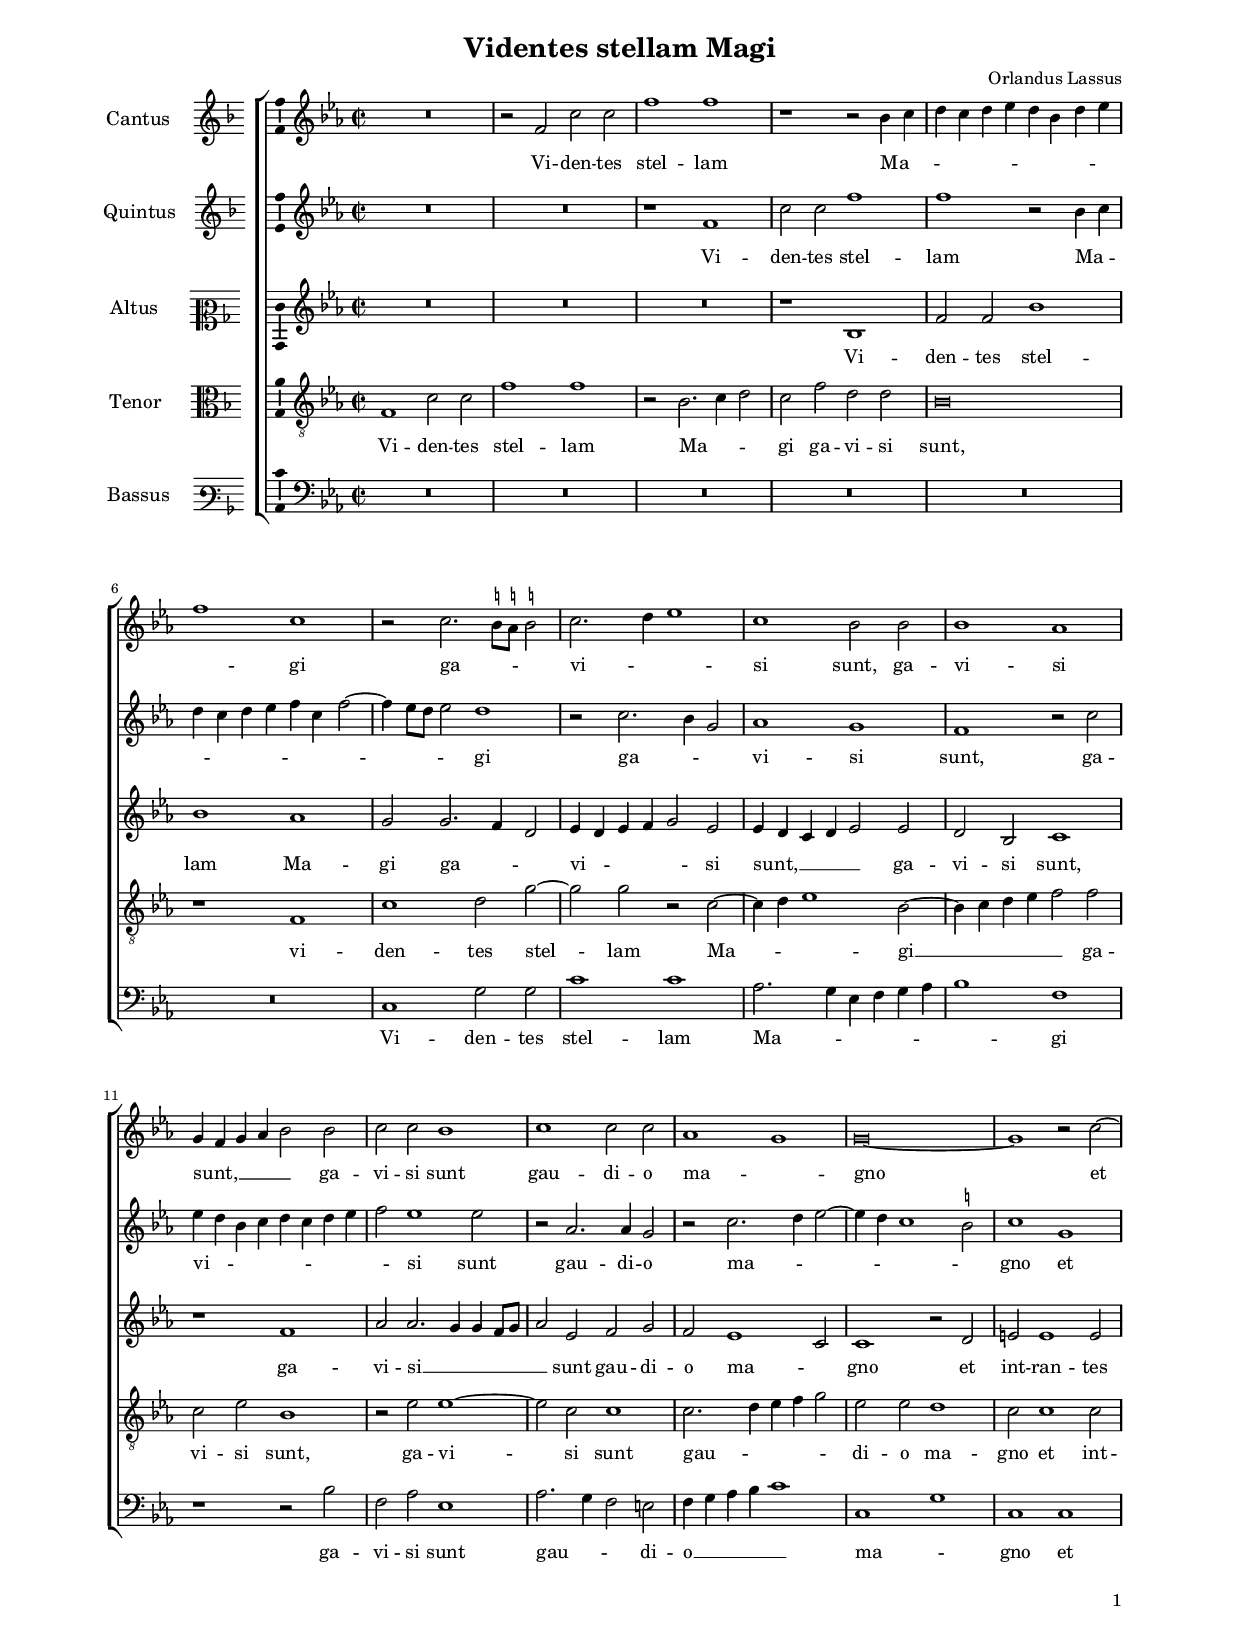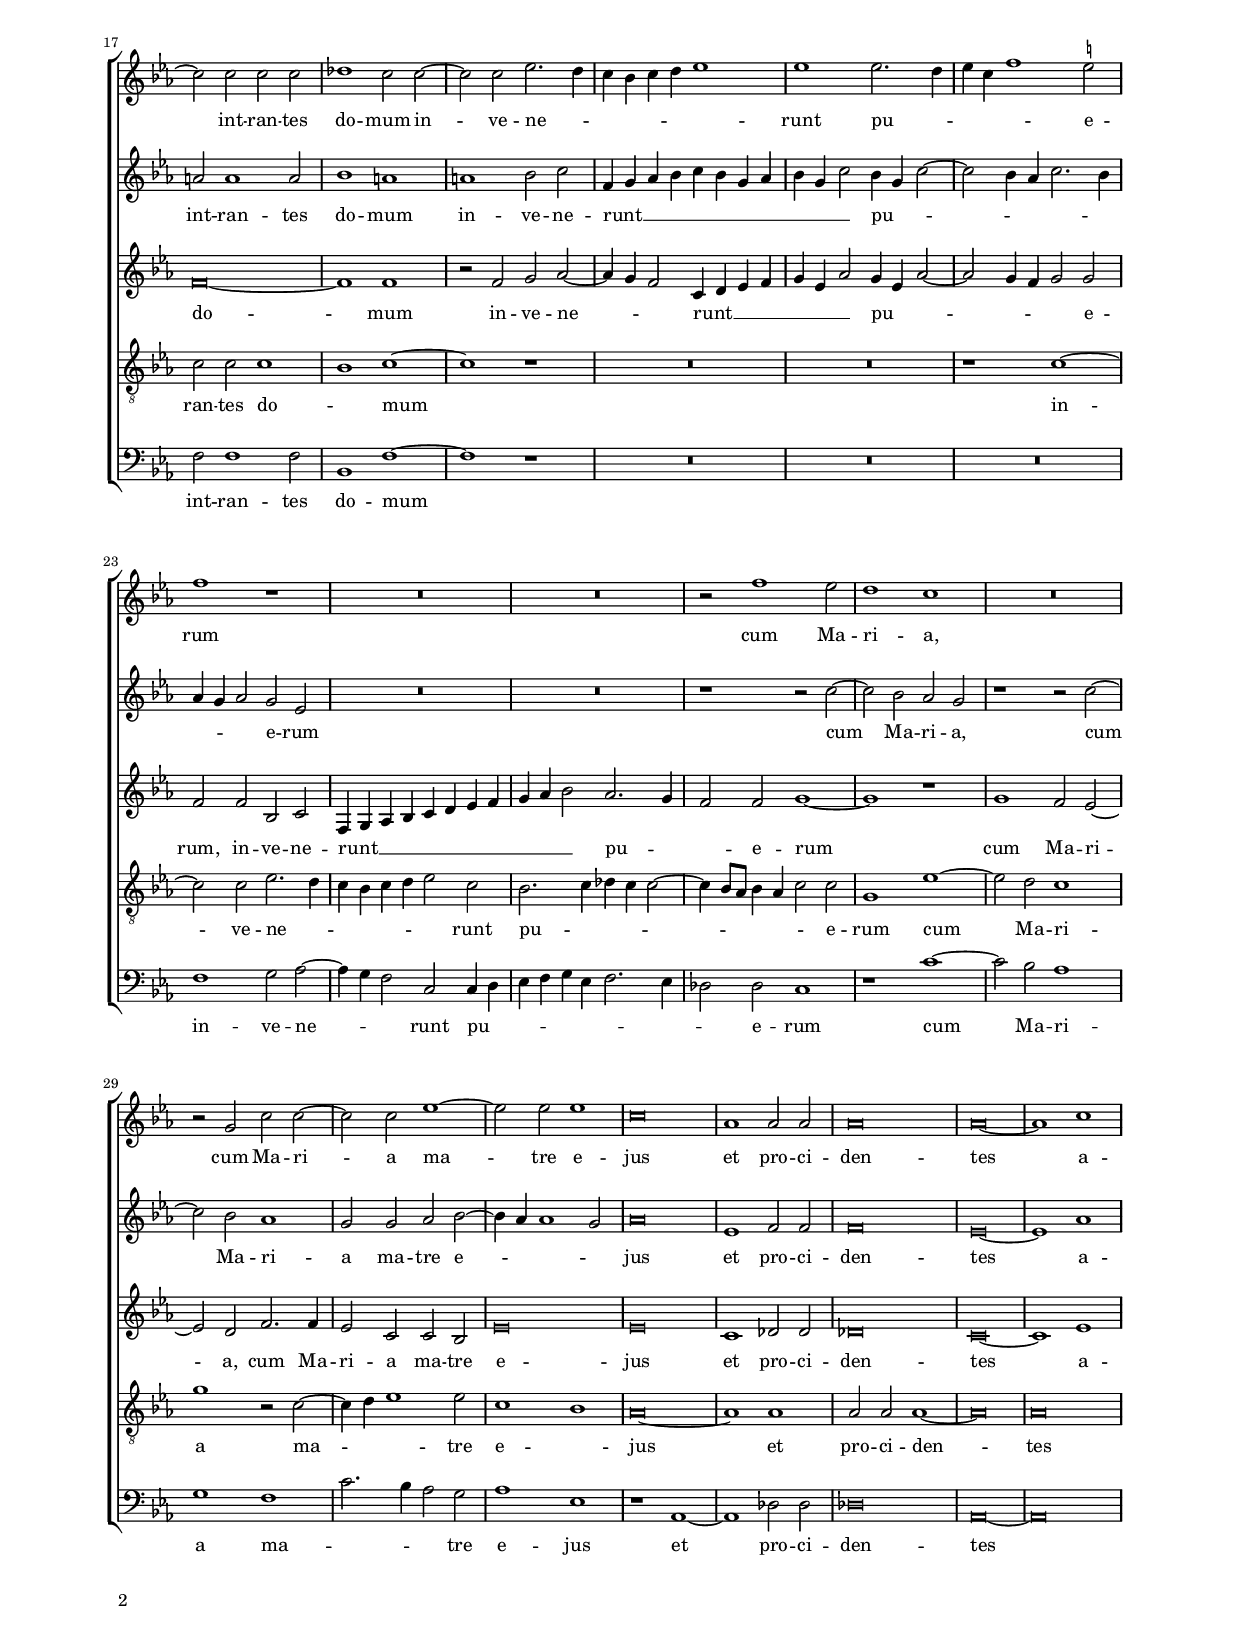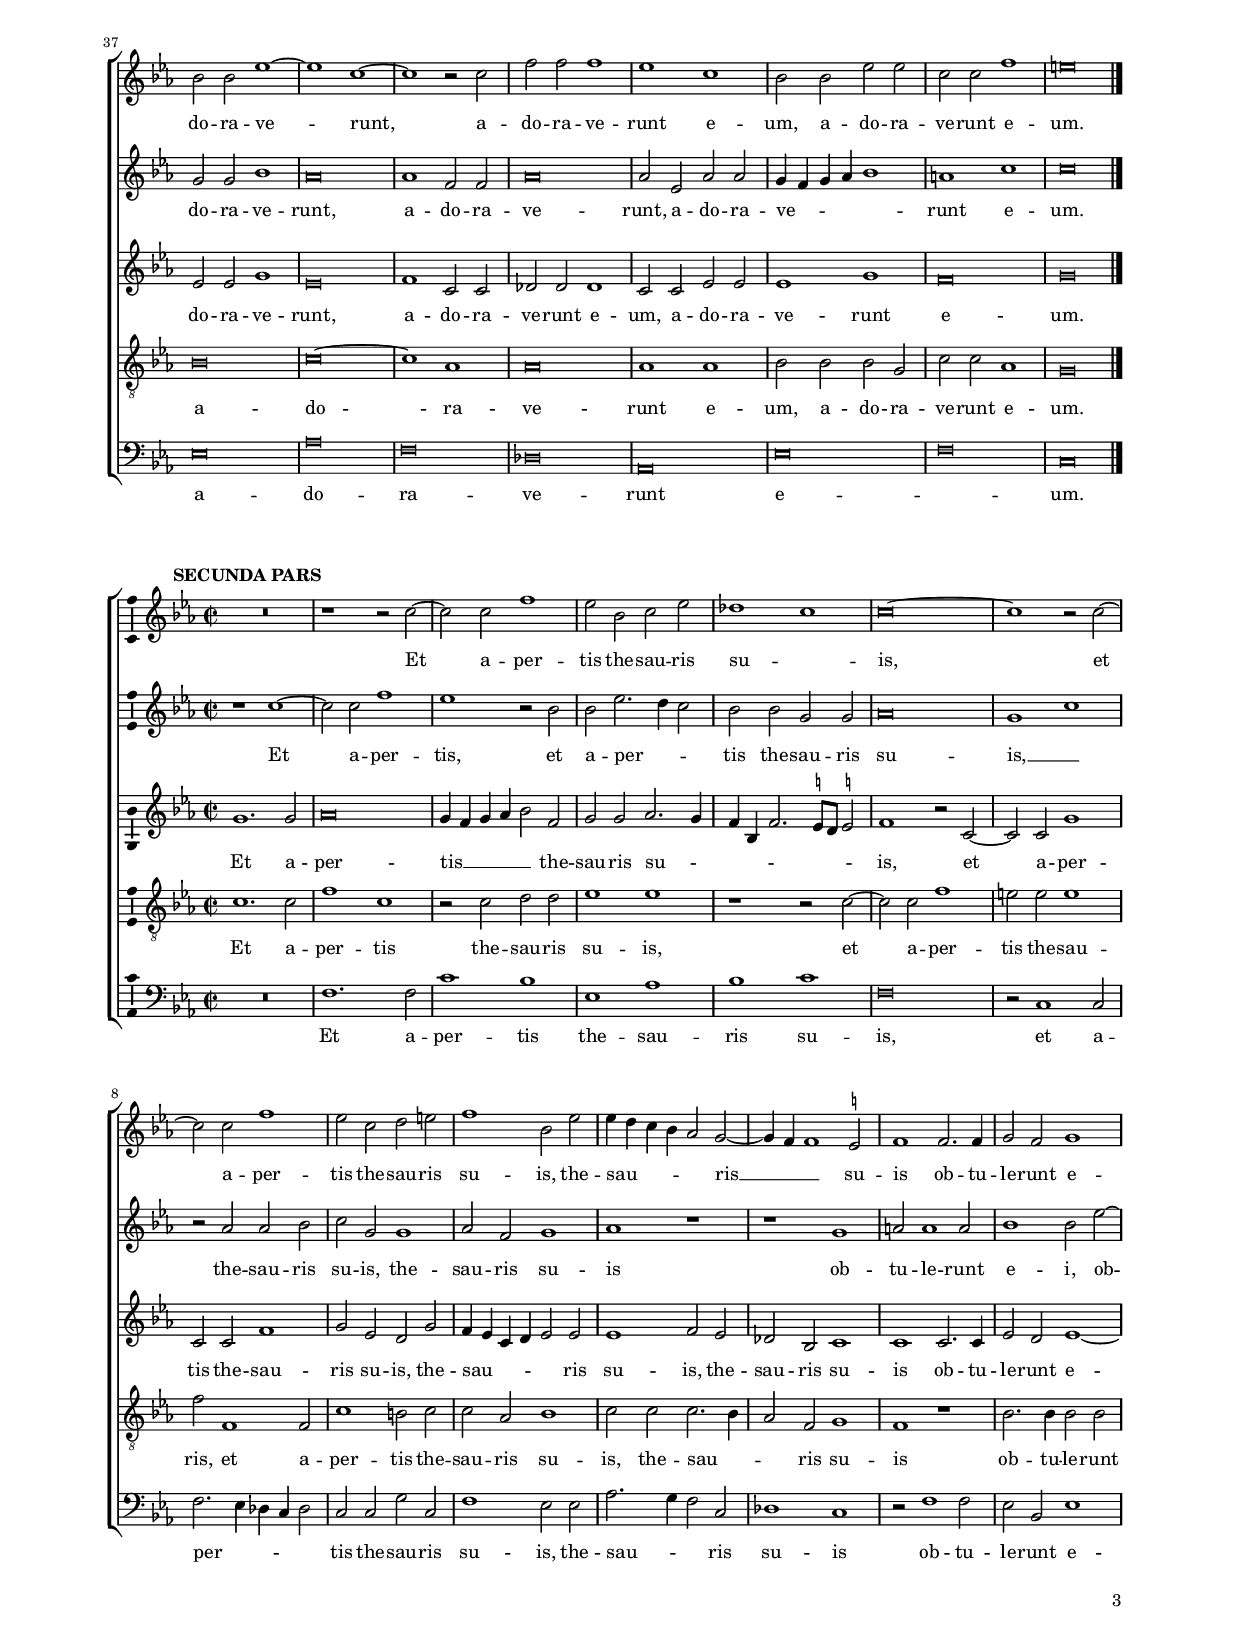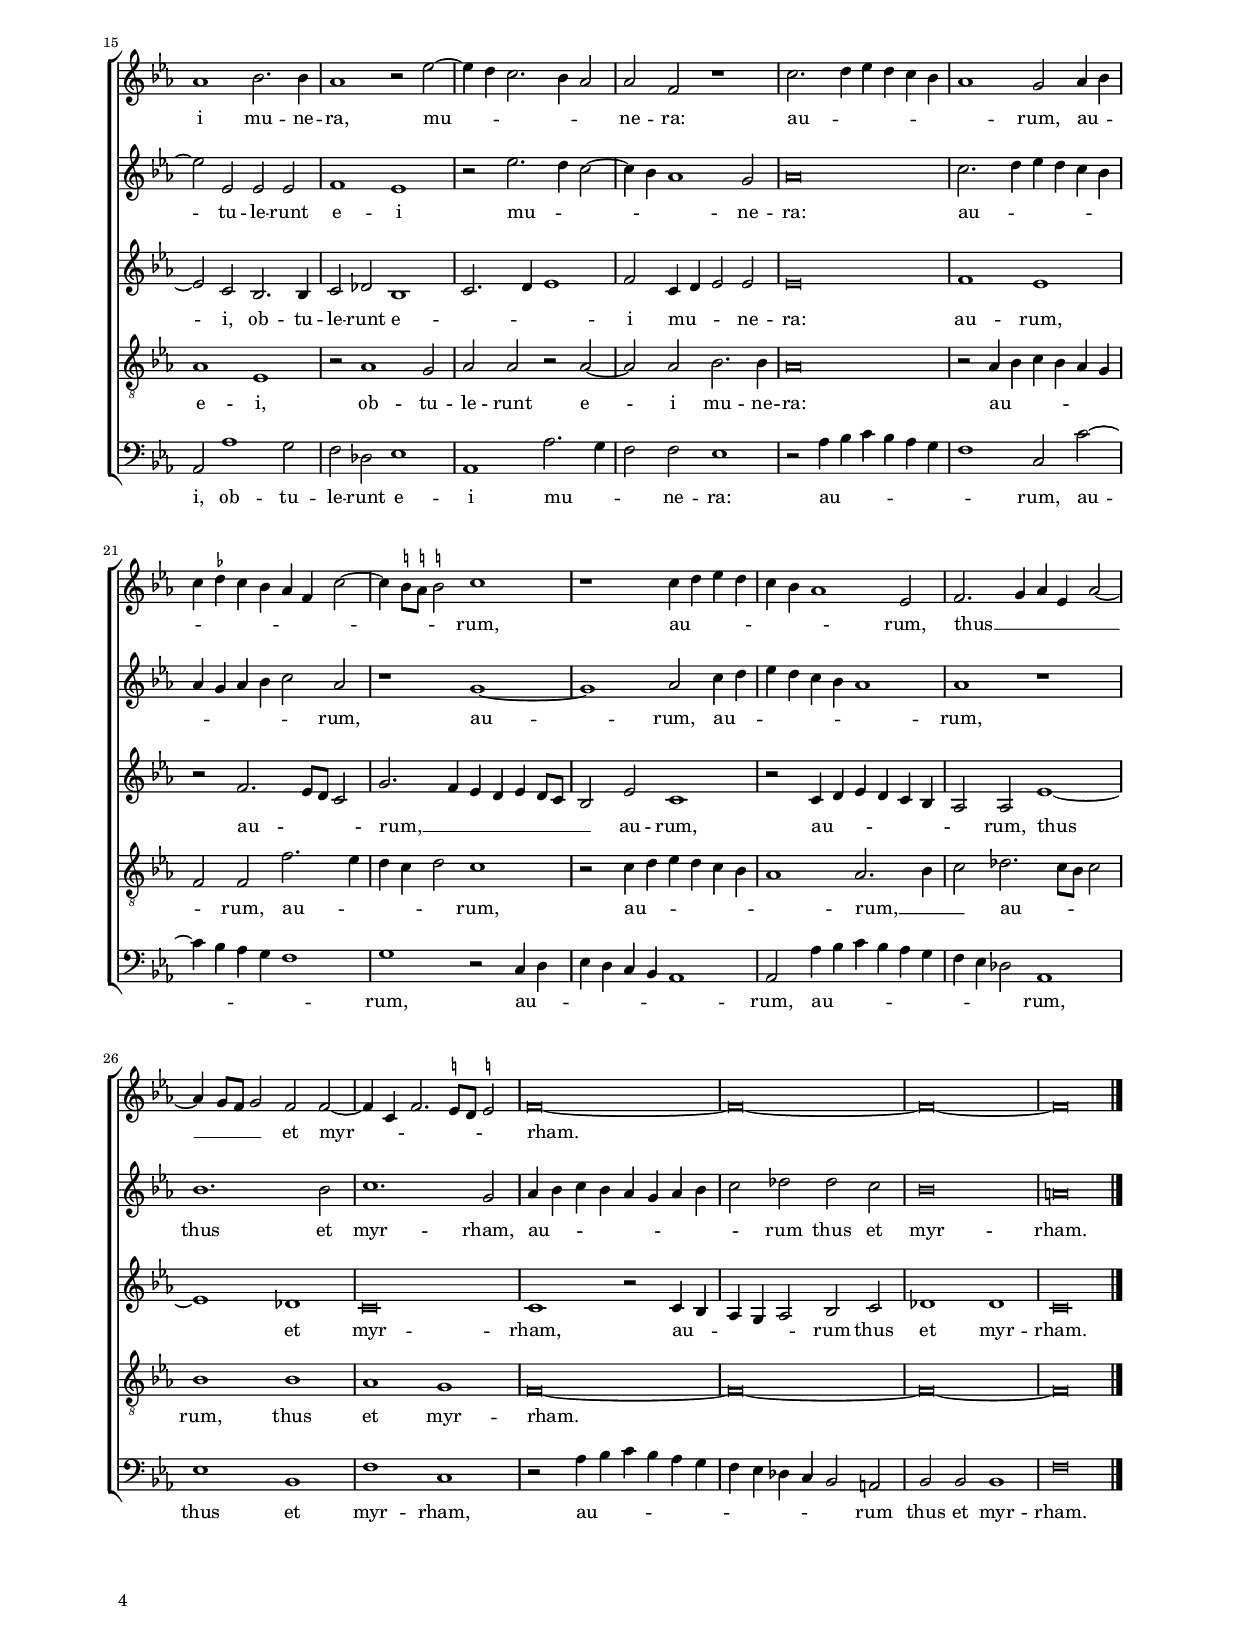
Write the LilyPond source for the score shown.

\header
{
  title="Videntes stellam Magi"
  composer="Orlandus Lassus"
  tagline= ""
}

\version "2.22.1"
\include "deutsch.ly"
#(set-global-staff-size 15)
% #(set-default-paper-size "letter")
#(ly:set-option 'point-and-click #f)

	
	ficta = { \once \set suggestAccidentals = ##t }
	
	forget = #(define-music-function (music) (ly:music?) #{
		\accidentalStyle forget
		$music
		\accidentalStyle default
		#})
	
	m = \melisma
	me = \melismaEnd


\paper
	{
	top-margin = 1.8 \cm
	bottom-margin = 1.2 \cm
	left-margin = 2 \cm
	right-margin = 2 \cm
	ragged-bottom = ##f
	ragged-last-bottom = ##t
	print-page-number = ##f
	score-system-spacing = #'((basic-distance . 16) (minimum-distance . 14) (padding . 5) (strechability . 150))
	system-system-spacing = #'((basic-distance . 16) (minimum-distance . 14) (padding . 5) (strechability . 150))
    oddFooterMarkup=\markup   \fill-line { "" \fromproperty #'page:page-number-string }
    evenFooterMarkup=\markup  \fill-line { \fromproperty #'page:page-number-string "" }
    last-bottom-spacing = #'((basic-distance . 12) (minimum-distance . 7) (padding . 4))
%	systems-per-page = 3
%   page-count = 4
%	min-systems-per-page = 3
	}

global = {
	\key f \major
	\time 2/2 \set Score.measureLength = #(ly:make-moment 2/1)
    \set Score.tempoHideNote = ##t
    \tempo 2 = 90
    \skip 1*2*44 \bar "|."
	}
	

incipitcantus = \markup { \score {
	{
	\set Staff.instrumentName = \markup { \fontsize #1 "Cantus" }
	\key f \major
	\clef violin
	s4 \bar ""
	}
	\layout  {
	raggedright = ##t
	indent = 1.8 \cm
	line-width = 2.5 \cm
	\context { \Staff \remove Time_signature_engraver }
	\override Staff.Clef.Y-extent = #'(0 . 0)
	}} \hspace #1 }
       
      
incipitquintus = \markup { \score {
	{
	\set Staff.instrumentName = \markup { \fontsize #1 "Quintus" }
	\key f \major
	\clef violin
	s4 \bar ""
	}
	\layout  {
	raggedright = ##t
	indent = 1.8 \cm
	line-width = 2.5 \cm
	\context { \Staff \remove Time_signature_engraver }
	\override Staff.Clef.Y-extent = #'(0 . 0)
	}} \hspace #1 }

      
incipitaltus = \markup { \score {
	{
	\set Staff.instrumentName = \markup { \fontsize #1 "Altus" }
	\key f \major
	\clef mezzosoprano
	s4 \bar ""
	}
	\layout  {
	raggedright = ##t
	indent = 1.8 \cm
	line-width = 2.5 \cm
	\context { \Staff \remove Time_signature_engraver }
	\override Staff.Clef.Y-extent = #'(0 . 0)
	}} \hspace #1 }


incipittenor = \markup { \score {
	{
	\set Staff.instrumentName = \markup { \fontsize #1 "Tenor" }
	\key f \major
	\clef alto
	s4 \bar ""
	}
	\layout  {
	raggedright = ##t
	indent = 1.8 \cm
	line-width = 2.5 \cm
	\context { \Staff \remove Time_signature_engraver }
	\override Staff.Clef.Y-extent = #'(0 . 0)
	}} \hspace #1 }
      
      
incipitbassus = \markup { \score {
	{
	\set Staff.instrumentName = \markup { \fontsize #1 "Bassus" }
	\key f \major
	\clef varbaritone
	s4 \bar ""
	}
	\layout  {
	raggedright = ##t
	indent = 1.8 \cm
	line-width = 2.5 \cm
	\context { \Staff \remove Time_signature_engraver }
	\override Staff.Clef.Y-extent = #'(0 . 0)
	}} \hspace #1 }


cantus =  \relative c''
	{
	R\breve
	r2 g d' d
	g1 g
	r1 r2 c,4 d |
%5
    e4 d e f e c e f
	g1 d
	r2 d2. \stemDown \ficta cis8 \ficta h \stemNeutral \ficta cis!2
	d2. e4 f1
	d1 c2 c |
%10
    c1 b
	a4 g a b c2 c
	d2 d c1
	d1 d2 d
	b1 a |
%15
    a\breve~
	a1 r2 d~
	d2 d d d
	es1 d2 d~
	d2 d f2. e4 |
%20
    d4 c d e f1
	f1 f2. e4
	f4 d g1 \ficta fis2
	g1 r
	R\breve |
%25
    R\breve
	r2 g1 f2
	e1 d
	R\breve
	r2 a d d~ |
%30
    d2 d f1~
	f2 f f1
	d\breve
	b1 b2 b
	b\breve |
%35
    b\breve~
	b1 d
	c2 c f1~
	f1 d~
	d1 r2 d |
%40
    g2 g g1
	f1 d
	c2 c f f
	d2 d g1
	fis\breve |
	}


quintus =  \relative c''
	{
	R\breve
	R\breve
	r1 g
	d'2 d g1
%5
	g1 r2 c,4 d |
	e4 d e f g d g2~
	g4 f8 e f2 e1
	r2 d2. c4 a2
	b1 a
%10
	g1 r2 d' |
	f4 e c d e d e f
	g2 f1 f2
	r2 b,2. b4 a2
	r2 d2. e4 f2~
%15
	f4 e d1 \ficta cis2 |
	d1 a
	h2 h1 h2
	c1 h
	h1 c2 d
%20
	g,4 a b c d c a b |
	c4 a d2 c4 a d2~
	d2 c4 b d2. c4
	b4 a b2 a f
	R\breve
%25
	R\breve |
	r1 r2 d'~
	d2 c b a
	r1 r2 d~
	d2 c b1
%30
	a2 a b c~ |
	c4 b b1 a2
	b\breve
	f1 g2 g
	g\breve
%35
	f\breve~ |
	f1 b
	a2 a c1
	b\breve
	b1 g2 g
%40
	b\breve |
	b2 f b b
	a4 g a b c1
	h1 d
	d\breve |
	}


altus =  \relative c'
	{
	R\breve
	R\breve
	R\breve
	r1 c
%5
	g'2 g c1 |
	c1 b
	a2 a2. g4 e2
	f4 e f g a2 f
	f4 e d e f2 f
%10
	e2 c d1 |
	r1 g
	b2 b2. a4 a g8 a
	b2 f g a
	g2 f1 d2
%15
	d1 r2 e |
	fis2 fis1 fis2
	g\breve~
	g1 g
	r2 g a b~
%20
	b4 a g2 d4 e f g |
	a4 f b2 a4 f b2~
	b2 a4 g a2 a
	g2 g c, d
	g,4 a b c d e f g
%25
	a4 b c2 b2. a4 |
	g2 g a1~
	a1 r
	a1 g2 f~
	f2 e g2. g4
%30
	f2 d d c |
	f\breve
	f\breve
	d1 es2 es
	es\breve
%35
	d\breve~ |
	d1 f
	f2 f a1
	f\breve
	g1 d2 d
%40
	es2 es es1 |
	d2 d f f
	f1 a
	g\breve
	a\breve |
	}


tenor  =  \relative c'
	{
	g1 d'2 d
	g1 g
	r2 c,2. d4 e2
	d2 g e e
%5
	c\breve |
	r1 g
	d'1 e2 a~
	a2 a r2 d,~
	d4 e f1 c2~
%10
	c4 d e f g2 g |
	d2 f c1
	r2 f f1~
	f2 d d1
	d2. e4 f g a2
%15
	f2 f e1 |
	d2 d1 d2
	d2 d d1
	c1 d~
	d1 r
%20
	R\breve |
	R\breve
	r1 d~
	d2 d f2. e4
	d4 c d e f2 d
%25
	c2. d4 es d d2~ |
	d4 c8 b c4 b d2 d
	a1 f'~
	f2 e d1
	a'1 r2 d,~
%30
	d4 e f1 f2 |
	d1 c
	b\breve~
	b1 b
	b2 b b1~
%35
	b\breve |
	b\breve
	c\breve
	d\breve~
	d1 b
%40
	b\breve |
	b1 b |
	c2 c c a
	d2 d b1
	a\breve |
	}


bassus  =  \relative c
	{
	R\breve
	R\breve
	R\breve
	R\breve
%5
	R\breve |
	R\breve
	d1 a'2 a
	d1 d
	b2. a4 f g a b
%10
	c1 g |
	r1 r2 c
	g2 b f1
	b2. a4 g2 fis
	g4 a b c d1
%15
	d,1 a' |
	d,1 d
	g2 g1 g2
	c,1 g'~
	g1 r
%20
	R\breve |
	R\breve
	R\breve
	g1 a2 b~
	b4 a g2 d d4 e
%25
	f4 g a f g2. f4 |
	es2 es d1
	r1 d'~
	d2 c b1
	a1 g
%30
	d'2. c4 b2 a |
	b1 f
	r1 b,~
	b1 es2 es
	es\breve
%35
	b\breve~ |
	b\breve
	f'\breve
	b\breve
	g\breve
%40
	es\breve |
	b\breve
	f'\breve
	g\breve
	d\breve |
	}


lyricscantus = \lyricmode {
	Vi -- den -- tes stel -- lam Ma -- _ _ _ _ _ _ _ _ _ _ gi ga -- _ _ _ vi -- _ _ si sunt,
        ga -- vi -- si sunt, __ _ _ _ _
        ga -- vi -- si sunt
        gau -- di -- o ma -- _ gno
        et int -- ran -- tes do -- mum
        in -- ve -- ne -- _ _ _ _ _ _ runt pu -- _ _ _ _ e -- rum
        cum Ma -- ri -- a,
        cum Ma -- ri -- a ma -- tre e -- jus
        et pro -- ci -- den -- tes a -- do -- ra -- ve -- runt,
        a -- do -- ra -- ve -- runt e -- um,
        a -- do -- ra -- ve -- runt e -- um.
	}


lyricsquintus = \lyricmode {
	Vi -- den -- tes stel -- lam Ma -- _ _ _ _ _ _ _ _ _ _ _ gi ga -- _ _ vi -- si sunt,
        ga -- vi -- _ _ _ _ _ _ _ _ si sunt
        gau -- di -- o ma -- _ _ _ _ _ gno
        et int -- ran -- tes do -- mum
        in -- ve -- ne -- runt __ _ _ _ _ _ _ _ _ _ _ pu -- _ _ _ _ _ _ _ _ _ e -- rum
        cum Ma -- ri -- a,
        cum Ma -- ri -- a ma -- tre e -- _ _ _ jus
        et pro -- ci -- den -- tes a -- do -- ra -- ve -- runt,
        a -- do -- ra -- ve -- runt,
        a -- do -- ra -- ve -- _ _ _ _ runt e -- um.
	}


lyricsaltus = \lyricmode {
	Vi -- den -- tes stel -- lam Ma -- gi ga -- _ _ vi -- _ _ _ _ si sunt, __ _ _ _ _
        ga -- vi -- si sunt,
        ga -- vi -- si __ _ _ _ _ _ sunt
        gau -- di -- o ma -- _ gno
        et int -- ran -- tes do -- mum
        in -- ve -- ne -- _ _ runt __ _ _ _ _ _ _ pu -- _ _ _ _ _ e -- rum,
        in -- ve -- ne -- runt __ _ _ _ _ _ _ _ _ _ _ pu -- _ _ e -- rum
        cum Ma -- ri -- a,
        cum Ma -- ri -- a ma -- tre e -- jus
        et pro -- ci -- den -- tes a -- do -- ra -- ve -- runt,
        a -- do -- ra -- ve -- runt e -- um,
        a -- do -- ra -- ve -- runt e -- um.
	}


lyricstenor = \lyricmode {
	Vi -- den -- tes stel -- lam Ma -- _ _ gi ga -- vi -- si sunt,
        vi -- den -- tes stel -- lam Ma -- _ _ gi __ _ _ _ _ ga -- vi -- si sunt,
        ga -- vi -- si sunt
        gau -- _ _ _ _ di -- o ma -- gno
        et int -- ran -- tes do -- _ mum
        in -- ve -- ne -- _ _ _ _ _ _ runt pu -- _ _ _ _ _ _ _ _ _ e -- rum
        cum Ma -- ri -- a ma -- _ _ tre e -- _ jus
        et pro -- ci -- den -- tes a -- do -- ra -- ve -- runt e -- um,
        a -- do -- ra -- ve -- runt e -- um.
	}


lyricsbassus = \lyricmode {
	Vi -- den -- tes stel -- lam Ma -- _ _ _ _ _ _ gi ga -- vi -- si sunt
        gau -- _ _ di -- o __ _ _ _ _ ma -- _ gno
        et int -- ran -- tes do -- mum
        in -- ve -- ne -- _ _ runt pu -- _ _ _ _ _ _ _ _ e -- rum
        cum Ma -- ri -- a ma -- _ _ _ tre e -- jus
        et pro -- ci -- den -- tes a -- do -- ra -- ve -- runt e -- _ um.
	}


\score
{  
    \transpose f es {
	\new ChoirStaff \with { \override StaffGrouper.staff-staff-spacing.basic-distance = #12 }
	<<

	\new Staff << \global
	\new Voice="v1" {
		\set Staff.instrumentName=\incipitcantus
		\set Staff.midiInstrument = "reed organ"
		\clef violin
		\cantus }
	\new Lyrics \lyricsto "v1" {\lyricscantus }
	>>


	\new Staff << \global
	\new Voice="v5" {
		\set Staff.instrumentName=\incipitquintus
		\set Staff.midiInstrument = "reed organ"
		\clef violin
		\quintus}
	\new Lyrics \lyricsto "v5" {\lyricsquintus }
	>>


	\new Staff << \global
	\new Voice="v2" {
		\set Staff.instrumentName=\incipitaltus
		\set Staff.midiInstrument = "reed organ"
        \clef violin % "G_8"
		\altus}
	\new Lyrics \lyricsto "v2" {\lyricsaltus }
	>>


	\new Staff << \global
	\new Voice="v3" {
		\set Staff.instrumentName=\incipittenor
		\set Staff.midiInstrument = "reed organ"
		\clef "G_8"
		\tenor }
	\new Lyrics \lyricsto "v3" {\lyricstenor }
	>>


	\new Staff << \global
	\new Voice="v4" {
		\set Staff.instrumentName=\incipitbassus
		\set Staff.midiInstrument = "reed organ"
		\clef bass
		\bassus }
	\new Lyrics \lyricsto "v4" {\lyricsbassus}
	>>

	>>
	} % transpose

	\layout
	{
	indent = 2.5 \cm
	\context { \Staff \override TimeSignature.break-visibility = #end-of-line-invisible }
	\context { \Lyrics \override VerticalAxisGroup.nonstaff-relatedstaff-spacing.padding = #1.4 }
%	\context { \Lyrics \override LyricText.font-size = #1 }
	\context { \Staff \consists "Ambitus_engraver" }
	\context { \Score \override BarNumber.padding = #2 }
	\context { \Voice \override NoteHead.style = #'baroque }
	}


\midi
	{
	}

}

%%%%%%%%%%%%%%%%%%%%  SECUNDA PARS %%%%%%%%%%%%%%%%%%%%


global = {
	\key f \major
	\time 2/2 \set Score.measureLength = #(ly:make-moment 2/1)
    \set Score.tempoHideNote = ##t
    \tempo 2 = 90
    \skip 1*2*31 \bar "|."
	}


cantus =  \relative c''
	{
	R\breve
	r1 r2 d~
	d2 d g1
	f2 c d f
%5
	es1 d |
	d\breve~
	d1 r2 d~
	d2 d g1
	f2 d e fis
%10
	g1 c,2 f |
	f4 e d c b2 a~
	a4 g g1 \ficta fis2
	g1 g2. g4
	a2 g a1
%15
	b1 c2. c4 |
	b1 r2 f'~
	f4 e d2. c4 b2
	b2 g r1
	d'2. e4 f e d c
%20
	b1 a2 b4 c |
	d4 \ficta es d c b g d'2~
	d4 \stemDown \ficta cis8 \ficta h \stemNeutral \ficta cis!2 d1
	r1 d4 e f e
	d4 c b1 f2
%25
	g2. a4 b4 f b2~ |
	b4 a8 g a2 g g~
	g4 d g2. \ficta fis8 e \ficta fis!2
	g\breve~
	g\breve~
%30
	g\breve~ |
	g\breve |
	}


quintus =  \relative c''
	{
	r1 d~
	d2 d g1
	f1 r2 c
	c2 f2. e4 d2
%5
	c2 c a a |
	b\breve
	a1 d
	r2 b b c
	d2 a a1
%10
	b2 g a1 |
	b1 r
	r1 a
	h2 h1 h2
	c1 c2 f~
%15
	f2 f, f f |
	g1 f
	r2 f'2. e4 d2~
	d4 c b1 a2
	b\breve
%20
	d2. e4 f e d c |
	b4 a b c d2 b
	r1 a~
	a1 b2 d4 e
	f4 e d c b1
%25
	b1 r |
	c1. c2
	d1. a2
	b4 c d c b a b c
	d2 es es d
%30
	c\breve |
	h\breve |
	}


altus =  \relative c'
	{
	a'1. a2
	b\breve
	a4 g a b c2 g
	a2 a b2. a4
%5
	g4 c, g'2. \ficta fis8 e \ficta fis!2 |
	g1 r2 d~
	d2 d a'1
	d,2 d g1
	a2 f e a
%10
	g4 f d e f2 f |
	f1 g2 f
	es2 c d1
	d1 d2. d4
	f2 e f1~
%15
	f2 d c2. c4 |
	d2 es c1
	d2. e4 f1
	g2 d4 e f2 f
	f\breve
%20
	g1 f |
	r2 g2. f8 e d2
	a'2. g4 f e f e8 d
	c2 f d1
	r2 d4 e f e d c
%25
	b2 b f'1~ |
	f1 es
	d\breve
	d1 r2 d4 c
	b4 a b2 c d
%30
	es1 es |
	d\breve |
	}


tenor  =  \relative c'
	{
	d1. d2
	g1 d
	r2 d e e
	f1 f
%5
	r1 r2 d~ |
	d2 d g1
	fis2 fis fis1
	g2 g,1 g2
	d'1 cis2 d
%10
	d2 b c1 |
	d2 d d2. c4
	b2 g a1
	g1 r
	c2. c4 c2 c
%15
	b1 f |
	r2 b1 a2
	b2 b r b~
	b2 b c2. c4
	b\breve
%20
	r2 b4 c d c b a |
	g2 g g'2. f4
	e4 d e2 d1
	r2 d4 e f e d c
	b1 b2. c4
%25
	d2 es2. d8 c d2 |
	c1 c
	b1 a
	g\breve~
        g\breve~
%30
        g\breve~
        g\breve |
	}


bassus  =  \relative c
	{
	R\breve
	g'1. g2
	d'1 c
	f,1 b
%5
	c1 d |
	g,\breve
	r2 d1 d2
	g2. f4 es d es2
	d2 d a' d,
%10
	g1 f2 f |
	b2. a4 g2 d
	es1 d
	r2 g1 g2
	f2 c f1
%15
	b,2 b'1 a2 |
	g2 es f1
	b,1 b'2. a4
	g2 g f1
	r2 b4 c d c b a
%20
	g1 d2 d'~ |
	d4 c b a g1
	a1 r2 d,4 e
	f4 e d c b1
	b2 b'4 c d c b a
%25
	g4 f es2 b1 |
	f'1 c
	g'1 d
	r2 b'4 c d c b a
	g4 f es d c2 h
%30
	c2 c c1 |
	g'\breve |
	}


lyricscantus = \lyricmode {
	Et a -- per -- tis the -- sau -- ris su -- _ is,
        et a -- per -- tis the -- sau -- ris su -- is,
        the -- sau -- _ _ _ _ ris __ _ _ su -- is
        ob -- tu -- le -- runt e -- i mu -- ne -- ra,
        mu -- _ _ _ _ ne -- ra:
        au -- _ _ _ _ _ _ rum,
        au -- _ _ _ _ _ _ _ _ _ _ _ rum,
        au -- _ _ _ _ _ _ rum,
        thus __ _ _ _ _ _ _ _ et myr -- _ _ _ _ _ rham.
	}


lyricsquintus = \lyricmode {
	Et a -- per -- tis,
        et a -- per -- _ _ tis the -- sau -- ris su -- is, __ _
        the -- sau -- ris su -- is,
        the -- sau -- ris su -- is
        ob -- tu -- le -- runt e -- i,
        ob -- tu -- le -- runt e -- i
        mu -- _ _ _ _ ne -- ra:
        au -- _ _ _ _ _ _ _ _ _ _ rum,
        au -- rum,
        au -- _ _ _ _ _ _ rum,
        thus et myr -- rham,
        au -- _ _ _ _ _ _ _ _ rum
        thus et myr -- rham.
	}


lyricsaltus = \lyricmode {
	Et a -- per -- tis __ _ _ _ _ the -- sau -- ris su -- _ _ _ _ _ _ _ is,
        et a -- per -- tis the -- sau -- ris su -- is,
        the -- sau -- _ _ _ _ ris su -- is,
        the -- sau -- ris su -- is
        ob -- tu -- le -- runt e -- i,
        ob -- tu -- le -- runt e -- _ _ _ i
        mu -- _ _ ne -- ra:
        au -- rum,
        au -- _ _ _ rum, __ _ _ _ _ _ _ _ 
        au -- rum,
        au -- _ _ _ _ _ _ rum,
        thus et myr -- rham,
        au -- _ _ _ _ rum
        thus et myr -- rham.
	}


lyricstenor = \lyricmode {
	Et a -- per -- tis the -- sau -- ris su -- is,
        et a -- per -- tis the -- sau -- ris,
        et a -- per -- tis the -- sau -- ris su -- is,
        the -- sau -- _ _ ris su -- is
        ob -- tu -- le -- runt e -- i,
        ob -- tu -- le -- runt e -- i
        mu -- ne -- ra:
        au -- _ _ _ _ _ _ rum,
        au -- _ _ _ _ rum,
        au -- _ _ _ _ _ _ rum, __ _ _ 
        au -- _ _ _ rum,
        thus et myr -- rham.
	}


lyricsbassus = \lyricmode {
	Et a -- per -- tis the -- sau -- ris su -- is,
        et a -- per -- _ _ _ _ tis the -- sau -- ris su -- is,
        the -- sau -- _ _ ris su -- is
        ob -- tu -- le -- runt e -- i,
        ob -- tu -- le -- runt e -- i
        mu -- _ _ ne -- ra:
        au -- _ _ _ _ _ _ rum,
        au -- _ _ _ _ rum,
        au -- _ _ _ _ _ _ rum,
        au -- _ _ _ _ _ _ _ _ rum,
        thus et myr -- rham,
        au -- _ _ _ _ _ _ _ _ _ _ rum
        thus et myr -- rham.
	}


\score
	{  
	\transpose f es {
	\new ChoirStaff \with { \override StaffGrouper.staff-staff-spacing.basic-distance = #12 }
	<<

	\new Staff <<\global
	\new Voice="v1" {
	  %\set Staff.instrumentName=Cantus
		\set Staff.midiInstrument = "reed organ"
		\clef violin
		\cantus }
	\new Lyrics \lyricsto "v1" {\lyricscantus }
	>>


	\new Staff << \global
	\new Voice="v5" {
	  %\set Staff.instrumentName=Quintus
		\set Staff.midiInstrument = "reed organ"
		\clef violin
		\quintus}
	\new Lyrics \lyricsto "v5" {\lyricsquintus }
	>>


	\new Staff << \global
	\new Voice="v2" {
	  %\set Staff.instrumentName=Altus
		\set Staff.midiInstrument = "reed organ"
        \clef violin % "G_8"
		\altus}
	\new Lyrics \lyricsto "v2" {\lyricsaltus }
	>>


	\new Staff <<\global
	\new Voice="v3" {
	  %\set Staff.instrumentName=Tenor
		\set Staff.midiInstrument = "reed organ"
		\clef "G_8"
		\tenor }
	\new Lyrics \lyricsto "v3" {\lyricstenor }
	>>


	\new Staff <<\global
	\new Voice="v4" {
	  %\set Staff.instrumentName=Bassus
		\set Staff.midiInstrument = "reed organ"
		\clef bass
		\bassus }
	\new Lyrics \lyricsto "v4" {\lyricsbassus}
	>>
	
	>>
	} % transpose

	\layout
	{
	indent = 0 \cm
	\context { \Staff \override TimeSignature.break-visibility = #end-of-line-invisible }
	\context { \Lyrics \override VerticalAxisGroup.nonstaff-relatedstaff-spacing.padding = #1.4 }
%	\context { \Lyrics \override LyricText.font-size = #1 }
	\context { \Staff \consists "Ambitus_engraver" }
	\context { \Score \override BarNumber.padding = #2 }
	\context { \Voice \override NoteHead.style = #'baroque }
	}

    \header { piece = \markup { \raise #2 \hspace # 7 \bold "SECUNDA PARS"} }

\midi
	{
	}
	
}

% EOF
